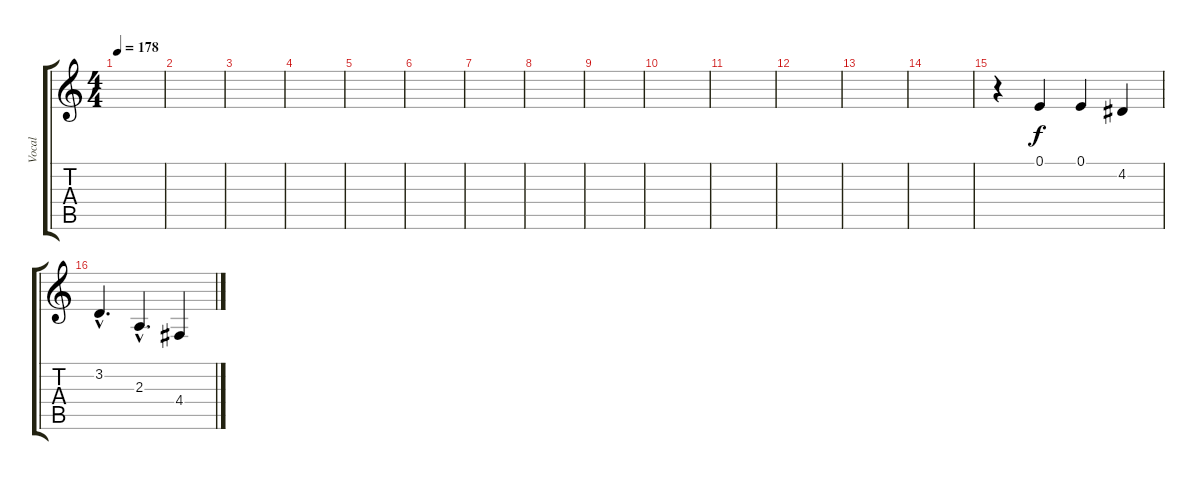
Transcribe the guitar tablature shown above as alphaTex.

\track ("Vocal" "Vocal") {instrument flute}
\staff {score tabs}
\tuning (E4 B3 G3 D3 A2 E2) {hide}
\ts (4 4)
\tempo 178
\clef g2
\ks c
|
|
|
|
|
|
|
|
|
|
|
|
|
|
r.4 0.1.4 0.1.4 4.2.4 |
3.2{hac}.4{d} 2.3{hac}.4{d} 4.4.4
